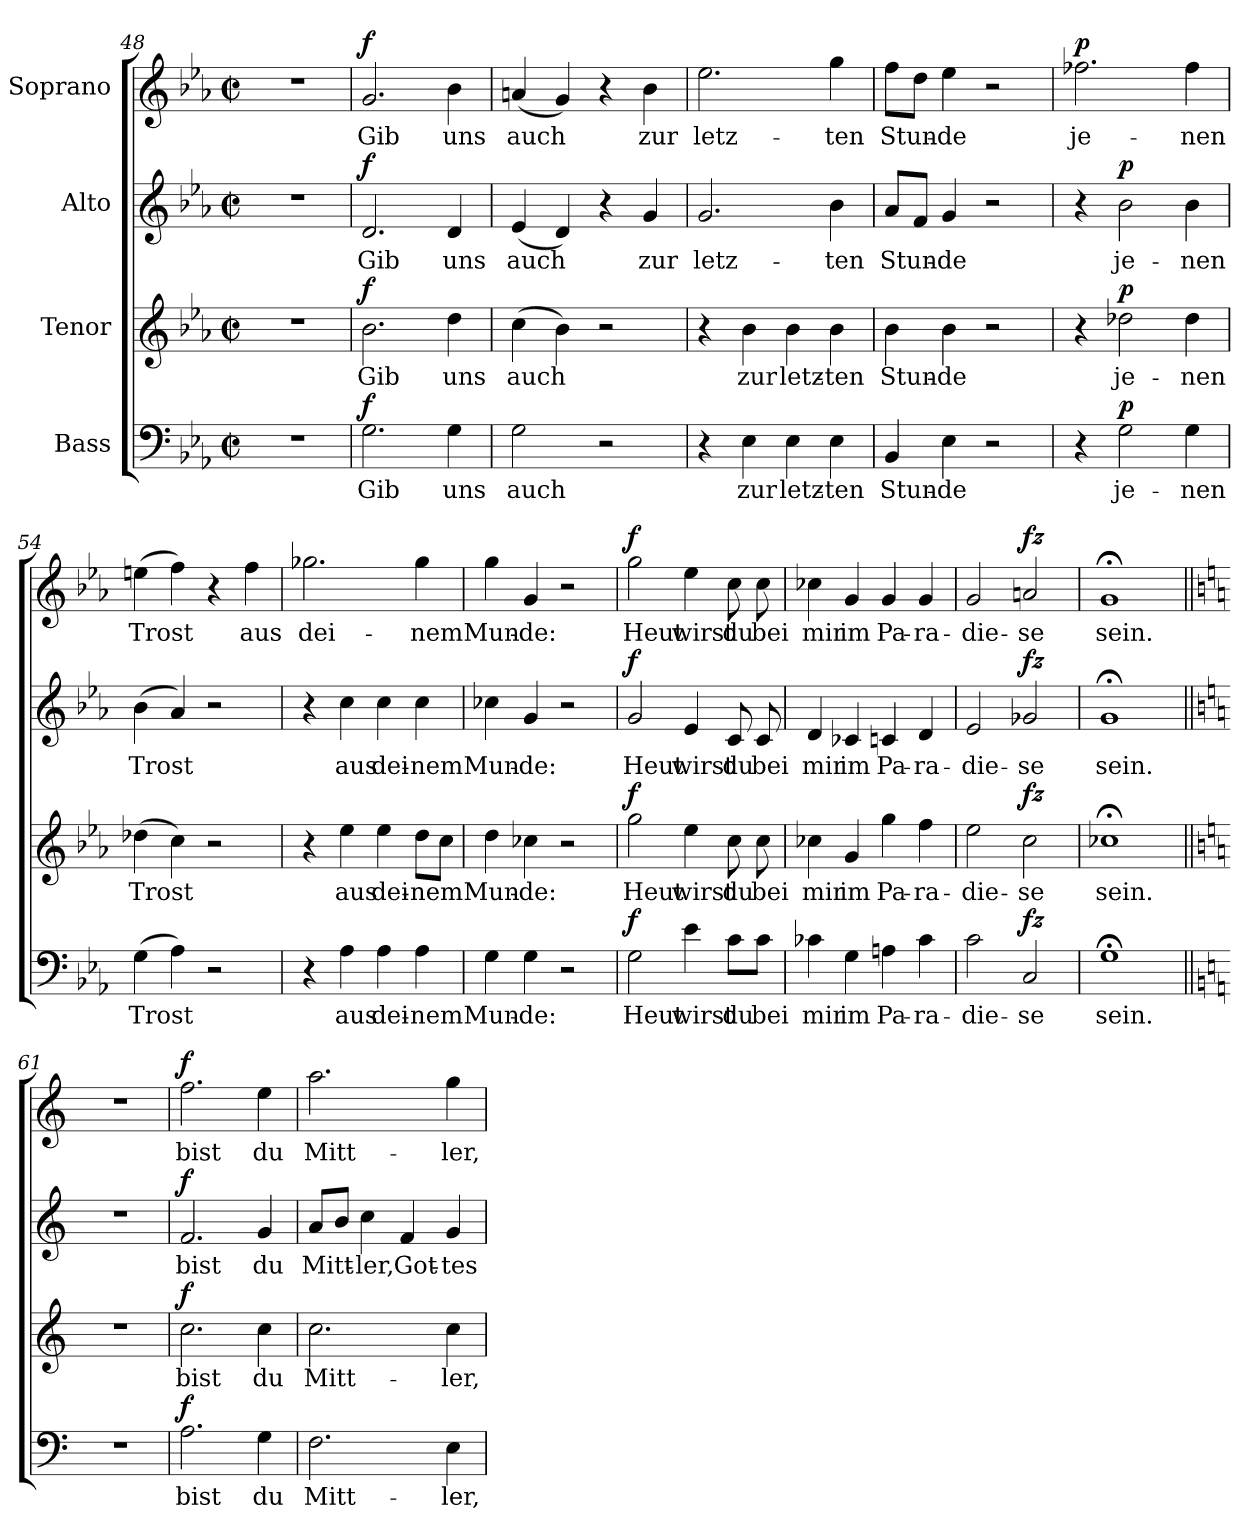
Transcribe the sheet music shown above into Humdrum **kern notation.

**kern	**text	**dynam	**kern	**text	**dynam	**kern	**text	**dynam	**kern	**text	**dynam
*part4	*part4	*part4	*part3	*part3	*part3	*part2	*part2	*part2	*part1	*part1	*part1
*staff4	*staff4	*staff4	*staff3	*staff3	*staff3	*staff2	*staff2	*staff2	*staff1	*staff1	*staff1
*I"Bass	*	*	*I"Tenor	*	*	*I"Alto	*	*	*I"Soprano	*	*
*clefF4	*	*	*clefG2	*	*	*clefG2	*	*	*clefG2	*	*
*k[b-e-a-]	*	*	*k[b-e-a-]	*	*	*k[b-e-a-]	*	*	*k[b-e-a-]	*	*
*E-:	*	*	*E-:	*	*	*E-:	*	*	*E-:	*	*
*M2/2	*	*	*M2/2	*	*	*M2/2	*	*	*M2/2	*	*
*met(c|)	*	*	*met(c|)	*	*	*met(c|)	*	*	*met(c|)	*	*
=48	=48	=48	=48	=48	=48	=48	=48	=48	=48	=48	=48
1r	.	.	1r	.	.	1r	.	.	1r	.	.
!!LO:PB:g=z
=49	=49	=49	=49	=49	=49	=49	=49	=49	=49	=49	=49
!	!LO:LY:b	!LO:DY:a	!	!LO:LY:b	!LO:DY:a	!	!LO:LY:b	!LO:DY:a	!	!LO:LY:b	!LO:DY:a
2.G\	Gib	f	2.b-\	Gib	f	2.d/	Gib	f	2.g/	Gib	f
!	!LO:LY:b	!	!	!LO:LY:b	!	!	!LO:LY:b	!	!	!LO:LY:b	!
4G\	uns	.	4dd\	uns	.	4d/	uns	.	4b-\	uns	.
=50	=50	=50	=50	=50	=50	=50	=50	=50	=50	=50	=50
!	!LO:LY:b	!	!	!LO:LY:b	!	!	!LO:LY:b	!	!	!LO:LY:b	!
2G\	auch	.	(>4cc\	auch	.	(<4e-/	auch	.	(<4an/	auch	.
.	.	.	4b-\)	.	.	4d/)	.	.	4g/)	.	.
2r	.	.	2r	.	.	4r	.	.	4r	.	.
!	!	!	!	!	!	!	!LO:LY:b	!	!	!LO:LY:b	!
.	.	.	.	.	.	4g/	zur	.	4b-\	zur	.
=51	=51	=51	=51	=51	=51	=51	=51	=51	=51	=51	=51
!	!	!	!	!	!	!	!LO:LY:b	!	!	!LO:LY:b	!
4r	.	.	4r	.	.	2.g/	letz-	.	2.ee-\	letz-	.
!	!LO:LY:b	!	!	!LO:LY:b	!	!	!	!	!	!	!
4E-\	zur	.	4b-\	zur	.	.	.	.	.	.	.
!	!LO:LY:b	!	!	!LO:LY:b	!	!	!	!	!	!	!
4E-\	letz-	.	4b-\	letz-	.	.	.	.	.	.	.
!	!LO:LY:b	!	!	!LO:LY:b	!	!	!LO:LY:b	!	!	!LO:LY:b	!
4E-\	-ten	.	4b-\	-ten	.	4b-\	-ten	.	4gg\	-ten	.
!!LO:LB:g=z
=52	=52	=52	=52	=52	=52	=52	=52	=52	=52	=52	=52
!	!LO:LY:b	!	!	!LO:LY:b	!	!	!LO:LY:b	!	!	!LO:LY:b	!
4BB-/	Stun-	.	4b-\	Stun-	.	8a-/L	Stun-	.	8ff\L	Stun-	.
.	.	.	.	.	.	8f/J	.	.	8dd\J	.	.
!	!LO:LY:b	!	!	!LO:LY:b	!	!	!LO:LY:b	!	!	!LO:LY:b	!
4E-\	-de	.	4b-\	-de	.	4g/	-de	.	4ee-\	-de	.
2r	.	.	2r	.	.	2r	.	.	2r	.	.
=53	=53	=53	=53	=53	=53	=53	=53	=53	=53	=53	=53
!	!	!	!	!	!	!	!	!	!	!LO:LY:b	!LO:DY:a
4r	.	.	4r	.	.	4r	.	.	2.ff-X\	je-	p
!	!LO:LY:b	!LO:DY:a	!	!LO:LY:b	!LO:DY:a	!	!LO:LY:b	!LO:DY:a	!	!	!
2G\	je-	p	2dd-X\	je-	p	2b-\	je-	p	.	.	.
!	!LO:LY:b	!	!	!LO:LY:b	!	!	!LO:LY:b	!	!	!LO:LY:b	!
4G\	-nen	.	4dd-\	-nen	.	4b-\	-nen	.	4ff-\	-nen	.
=54	=54	=54	=54	=54	=54	=54	=54	=54	=54	=54	=54
!	!LO:LY:b	!	!	!LO:LY:b	!	!	!LO:LY:b	!	!	!LO:LY:b	!
(>4G\	Trost	.	(>4dd-X\	Trost	.	(>4b-\	Trost	.	(>4een\	Trost	.
4A-\)	.	.	4cc\)	.	.	4a-/)	.	.	4ff\)	.	.
2r	.	.	2r	.	.	2r	.	.	4r	.	.
!	!	!	!	!	!	!	!	!	!	!LO:LY:b	!
.	.	.	.	.	.	.	.	.	4ff\	aus	.
=55	=55	=55	=55	=55	=55	=55	=55	=55	=55	=55	=55
!	!	!	!	!	!	!	!	!	!	!LO:LY:b	!
4r	.	.	4r	.	.	4r	.	.	2.gg-X\	dei-	.
!	!LO:LY:b	!	!	!LO:LY:b	!	!	!LO:LY:b	!	!	!	!
4A-\	aus	.	4ee-\	aus	.	4cc\	aus	.	.	.	.
!	!LO:LY:b	!	!	!LO:LY:b	!	!	!LO:LY:b	!	!	!	!
4A-\	dei-	.	4ee-\	dei-	.	4cc\	dei-	.	.	.	.
!	!LO:LY:b	!	!	!LO:LY:b	!	!	!LO:LY:b	!	!	!LO:LY:b	!
4A-\	-nem	.	8dd\L	-nem	.	4cc\	-nem	.	4gg-\	-nem	.
.	.	.	8cc\J	.	.	.	.	.	.	.	.
!!LO:PB:g=z
=56	=56	=56	=56	=56	=56	=56	=56	=56	=56	=56	=56
!	!LO:LY:b	!	!	!LO:LY:b	!	!	!LO:LY:b	!	!	!LO:LY:b	!
4G\	Mun-	.	4dd\	Mun-	.	4cc-X\	Mun-	.	4gg\	Mun-	.
!	!LO:LY:b	!	!	!LO:LY:b	!	!	!LO:LY:b	!	!	!LO:LY:b	!
4G\	-de:	.	4cc-X\	-de:	.	4g/	-de:	.	4g/	-de:	.
2r	.	.	2r	.	.	2r	.	.	2r	.	.
=57	=57	=57	=57	=57	=57	=57	=57	=57	=57	=57	=57
!	!LO:LY:b	!LO:DY:a	!	!LO:LY:b	!LO:DY:a	!	!LO:LY:b	!LO:DY:a	!	!LO:LY:b	!LO:DY:a
2G\	Heut	f	2gg\	Heut	f	2g/	Heut	f	2gg\	Heut	f
!	!LO:LY:b	!	!	!LO:LY:b	!	!	!LO:LY:b	!	!	!LO:LY:b	!
4e-\	wirst	.	4ee-\	wirst	.	4e-/	wirst	.	4ee-\	wirst	.
!	!LO:LY:b	!	!	!LO:LY:b	!	!	!LO:LY:b	!	!	!LO:LY:b	!
8c\L	du	.	8cc\	du	.	8c/	du	.	8cc\	du	.
!	!LO:LY:b	!	!	!LO:LY:b	!	!	!LO:LY:b	!	!	!LO:LY:b	!
8c\J	bei	.	8cc\	bei	.	8c/	bei	.	8cc\	bei	.
=58	=58	=58	=58	=58	=58	=58	=58	=58	=58	=58	=58
!	!LO:LY:b	!	!	!LO:LY:b	!	!	!LO:LY:b	!	!	!LO:LY:b	!
4c-X\	mir	.	4cc-X\	mir	.	4d/	mir	.	4cc-X\	mir	.
!	!LO:LY:b	!	!	!LO:LY:b	!	!	!LO:LY:b	!	!	!LO:LY:b	!
4G\	im	.	4g/	im	.	4c-X/	im	.	4g/	im	.
!	!LO:LY:b	!	!	!LO:LY:b	!	!	!LO:LY:b	!	!	!LO:LY:b	!
4An\	Pa-	.	4gg\	Pa-	.	4cn/	Pa-	.	4g/	Pa-	.
!	!LO:LY:b	!	!	!LO:LY:b	!	!	!LO:LY:b	!	!	!LO:LY:b	!
4c-\	-ra-	.	4ff\	-ra-	.	4d/	-ra-	.	4g/	-ra-	.
=59	=59	=59	=59	=59	=59	=59	=59	=59	=59	=59	=59
!	!LO:LY:b	!	!	!LO:LY:b	!	!	!LO:LY:b	!	!	!LO:LY:b	!
2c\	-die-	.	2ee-\	-die-	.	2e-/	-die-	.	2g/	-die-	.
!	!LO:LY:b	!LO:DY:a	!	!LO:LY:b	!LO:DY:a	!	!LO:LY:b	!LO:DY:a	!	!LO:LY:b	!LO:DY:a
2C/	-se	fz	2cc\	-se	fz	2g-X/	-se	fz	2an/	-se	fz
!!LO:LB:g=z
=60	=60	=60	=60	=60	=60	=60	=60	=60	=60	=60	=60
!	!LO:LY:b	!	!	!LO:LY:b	!	!	!LO:LY:b	!	!	!LO:LY:b	!
1G;<	sein.	.	1cc-X;<	sein.	.	1g;<	sein.	.	1g;<	sein.	.
=61||	=61||	=61||	=61||	=61||	=61||	=61||	=61||	=61||	=61||	=61||	=61||
*k[]	*	*	*k[]	*	*	*k[]	*	*	*k[]	*	*
*C:	*	*	*C:	*	*	*C:	*	*	*C:	*	*
1r	.	.	1r	.	.	1r	.	.	1r	.	.
=62	=62	=62	=62	=62	=62	=62	=62	=62	=62	=62	=62
!	!LO:LY:b	!LO:DY:a	!	!LO:LY:b	!LO:DY:a	!	!LO:LY:b	!LO:DY:a	!	!LO:LY:b	!LO:DY:a
2.A\	bist	f	2.cc\	bist	f	2.f/	bist	f	2.ff\	bist	f
!	!LO:LY:b	!	!	!LO:LY:b	!	!	!LO:LY:b	!	!	!LO:LY:b	!
4G\	du	.	4cc\	du	.	4g/	du	.	4ee\	du	.
=63	=63	=63	=63	=63	=63	=63	=63	=63	=63	=63	=63
!	!LO:LY:b	!	!	!LO:LY:b	!	!	!LO:LY:b	!	!	!LO:LY:b	!
2.F\	Mitt-	.	2.cc\	Mitt-	.	8a/L	Mitt-	.	2.aa\	Mitt-	.
.	.	.	.	.	.	8b/J	.	.	.	.	.
!	!	!	!	!	!	!	!LO:LY:b	!	!	!	!
.	.	.	.	.	.	4cc\	-ler,	.	.	.	.
!	!	!	!	!	!	!	!LO:LY:b	!	!	!	!
.	.	.	.	.	.	4f/	Got-	.	.	.	.
!	!LO:LY:b	!	!	!LO:LY:b	!	!	!LO:LY:b	!	!	!LO:LY:b	!
4E\	-ler,	.	4cc\	-ler,	.	4g/	-tes-	.	4gg\	-ler,	.
=	=	=	=	=	=	=	=	=	=	=	=
*-	*-	*-	*-	*-	*-	*-	*-	*-	*-	*-	*-
